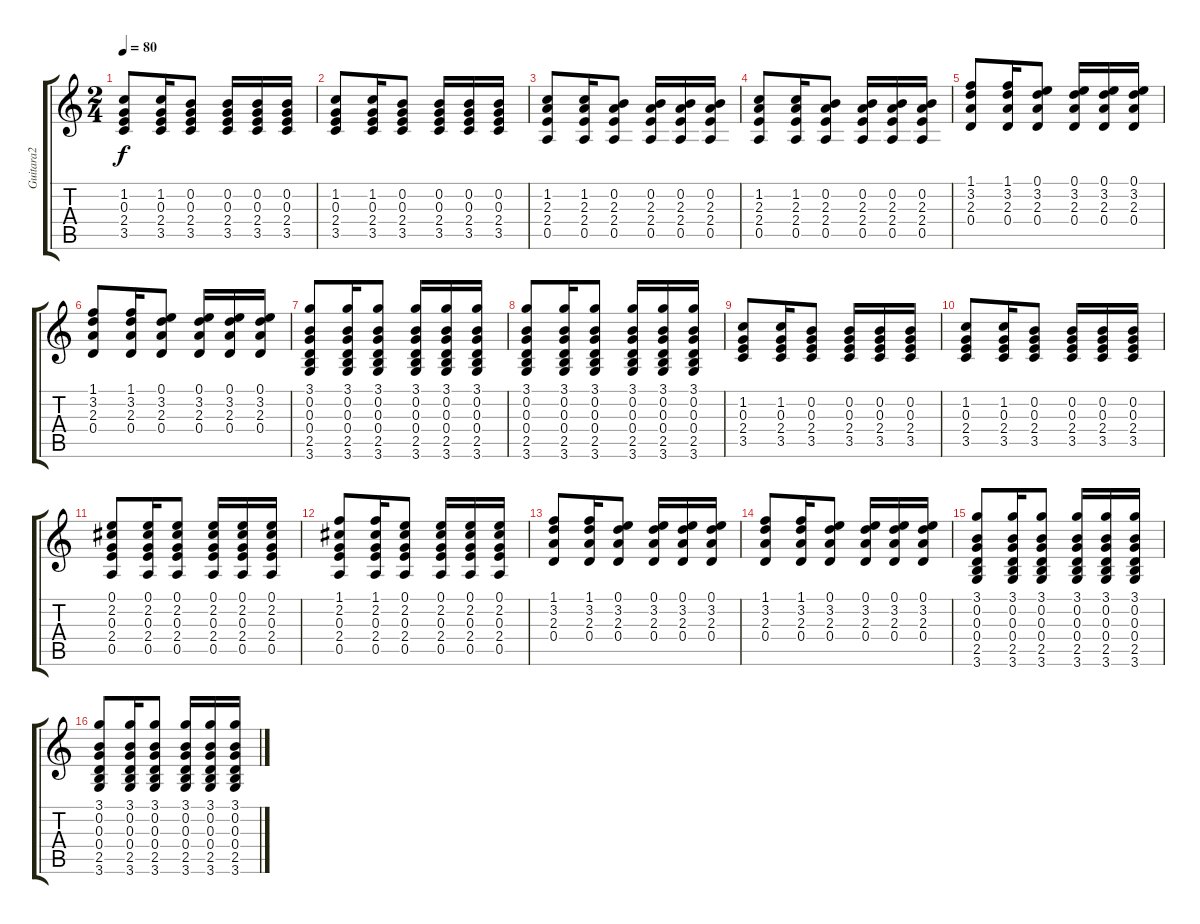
\track ("Guitara2" "Guitara2") {instrument acousticguitarnylon}
\staff {score tabs}
\tuning (E4 B3 G3 D3 A2 E2) {hide}
\ts (2 4)
\tempo 80
\clef g2
\ks aminor
(1.2 0.3 2.4 3.5).8{dy f} (1.2 0.3 2.4 3.5).16 (0.2 0.3 2.4 3.5).8 (0.2 0.3 2.4 3.5).16 (0.2 0.3 2.4 3.5).16 (0.2 0.3 2.4 3.5).16 |
(1.2 0.3 2.4 3.5).8 (1.2 0.3 2.4 3.5).16 (0.2 0.3 2.4 3.5).8 (0.2 0.3 2.4 3.5).16 (0.2 0.3 2.4 3.5).16 (0.2 0.3 2.4 3.5).16 |
(1.2 2.3 2.4 0.5).8 (1.2 2.3 2.4 0.5).16 (0.2 2.3 2.4 0.5).8 (0.2 2.3 2.4 0.5).16 (0.2 2.3 2.4 0.5).16 (0.2 2.3 2.4 0.5).16 |
(1.2 2.3 2.4 0.5).8 (1.2 2.3 2.4 0.5).16 (0.2 2.3 2.4 0.5).8 (0.2 2.3 2.4 0.5).16 (0.2 2.3 2.4 0.5).16 (0.2 2.3 2.4 0.5).16 |
(1.1 3.2 2.3 0.4).8 (1.1 3.2 2.3 0.4).16 (0.1 3.2 2.3 0.4).8 (0.1 3.2 2.3 0.4).16 (0.1 3.2 2.3 0.4).16 (0.1 3.2 2.3 0.4).16 |
(1.1 3.2 2.3 0.4).8 (1.1 3.2 2.3 0.4).16 (0.1 3.2 2.3 0.4).8 (0.1 3.2 2.3 0.4).16 (0.1 3.2 2.3 0.4).16 (0.1 3.2 2.3 0.4).16 |
(3.1 0.2 0.3 0.4 2.5 3.6).8 (3.1 0.2 0.3 0.4 2.5 3.6).16 (3.1 0.2 0.3 0.4 2.5 3.6).8 (3.1 0.2 0.3 0.4 2.5 3.6).16 (3.1 0.2 0.3 0.4 2.5 3.6).16 (3.1 0.2 0.3 0.4 2.5 3.6).16 |
(3.1 0.2 0.3 0.4 2.5 3.6).8 (3.1 0.2 0.3 0.4 2.5 3.6).16 (3.1 0.2 0.3 0.4 2.5 3.6).8 (3.1 0.2 0.3 0.4 2.5 3.6).16 (3.1 0.2 0.3 0.4 2.5 3.6).16 (3.1 0.2 0.3 0.4 2.5 3.6).16 |
(1.2 0.3 2.4 3.5).8 (1.2 0.3 2.4 3.5).16 (0.2 0.3 2.4 3.5).8 (0.2 0.3 2.4 3.5).16 (0.2 0.3 2.4 3.5).16 (0.2 0.3 2.4 3.5).16 |
(1.2 0.3 2.4 3.5).8 (1.2 0.3 2.4 3.5).16 (0.2 0.3 2.4 3.5).8 (0.2 0.3 2.4 3.5).16 (0.2 0.3 2.4 3.5).16 (0.2 0.3 2.4 3.5).16 |
(0.1 2.2 0.3 2.4 0.5).8 (0.1 2.2 0.3 2.4 0.5).16 (0.1 2.2 0.3 2.4 0.5).8 (0.1 2.2 0.3 2.4 0.5).16 (0.1 2.2 0.3 2.4 0.5).16 (0.1 2.2 0.3 2.4 0.5).16 |
(1.1 2.2 0.3 2.4 0.5).8 (1.1 2.2 0.3 2.4 0.5).16 (0.1 2.2 0.3 2.4 0.5).8 (0.1 2.2 0.3 2.4 0.5).16 (0.1 2.2 0.3 2.4 0.5).16 (0.1 2.2 0.3 2.4 0.5).16 |
(1.1 3.2 2.3 0.4).8 (1.1 3.2 2.3 0.4).16 (0.1 3.2 2.3 0.4).8 (0.1 3.2 2.3 0.4).16 (0.1 3.2 2.3 0.4).16 (0.1 3.2 2.3 0.4).16 |
(1.1 3.2 2.3 0.4).8 (1.1 3.2 2.3 0.4).16 (0.1 3.2 2.3 0.4).8 (0.1 3.2 2.3 0.4).16 (0.1 3.2 2.3 0.4).16 (0.1 3.2 2.3 0.4).16 |
(3.1 0.2 0.3 0.4 2.5 3.6).8 (3.1 0.2 0.3 0.4 2.5 3.6).16 (3.1 0.2 0.3 0.4 2.5 3.6).8 (3.1 0.2 0.3 0.4 2.5 3.6).16 (3.1 0.2 0.3 0.4 2.5 3.6).16 (3.1 0.2 0.3 0.4 2.5 3.6).16 |
(3.1 0.2 0.3 0.4 2.5 3.6).8 (3.1 0.2 0.3 0.4 2.5 3.6).16 (3.1 0.2 0.3 0.4 2.5 3.6).8 (3.1 0.2 0.3 0.4 2.5 3.6).16 (3.1 0.2 0.3 0.4 2.5 3.6).16 (3.1 0.2 0.3 0.4 2.5 3.6).16
